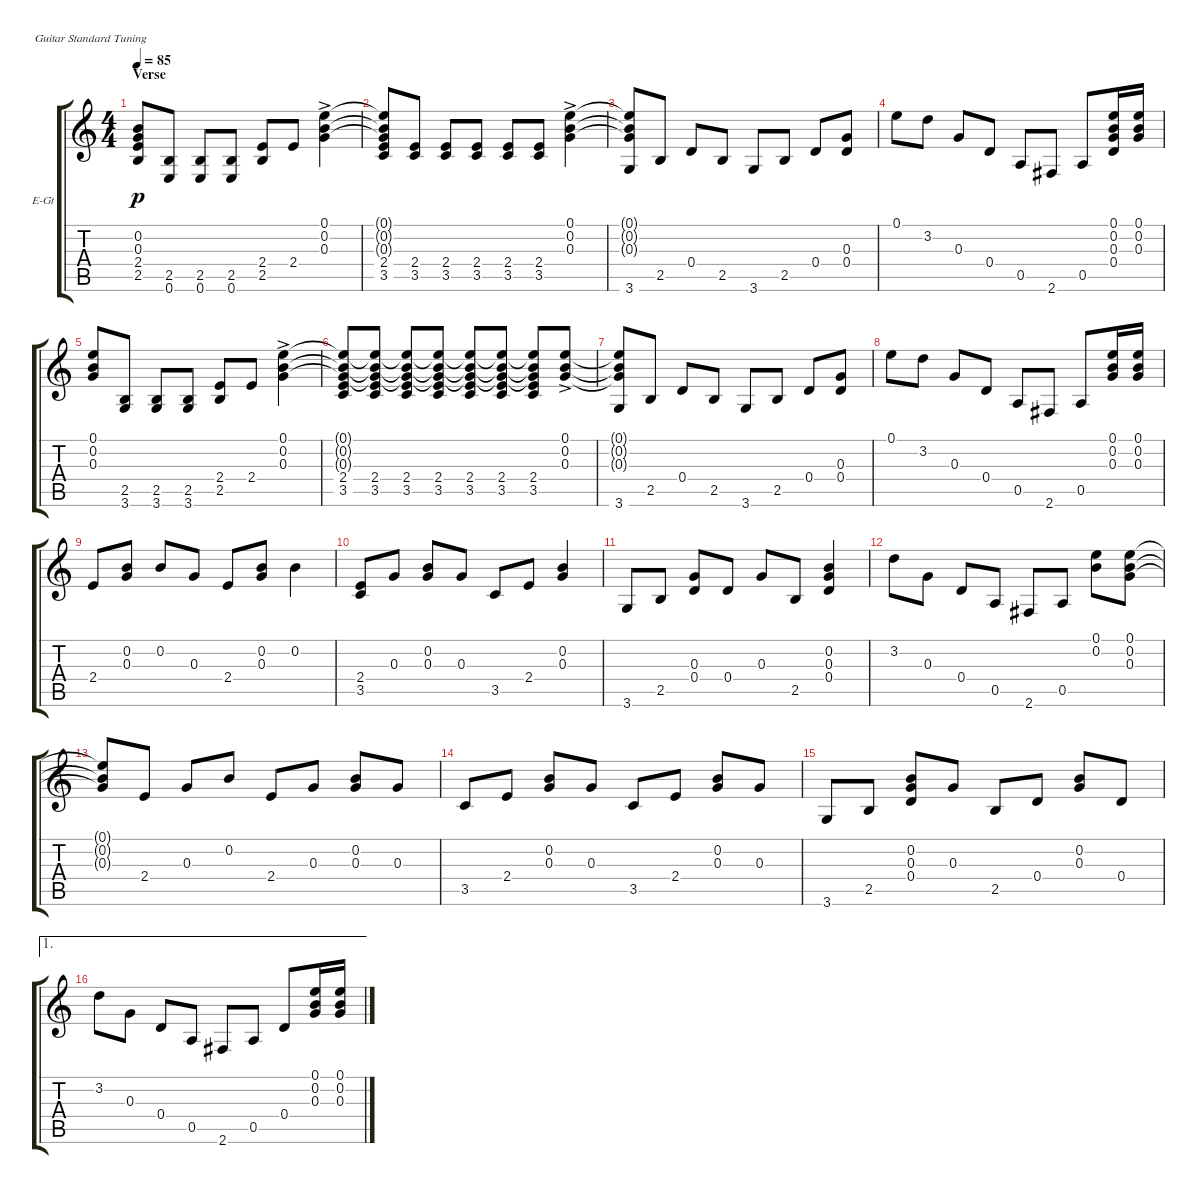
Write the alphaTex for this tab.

\defaultSystemsLayout 4
\bracketExtendMode groupsimilarinstruments
\firstSystemTrackNameOrientation horizontal
\otherSystemsTrackNameOrientation horizontal
\track ("Dolores" "E-Gt") {instrument electricguitarclean}
\staff {score tabs}
\tuning (E4 B3 G3 D3 A2 E2)
\ts (4 4)
\section ("" "Verse")
\tempo 85
\clef g2
\ks c
(2.5 2.4 0.3 0.2).8{dy p} (0.6 2.5).8 (2.5 0.6).8 (0.6 2.5).8 (2.5 2.4).8 2.4.8 (0.3{ac} 0.2{ac} 0.1{ac}).4 |
(3.5 2.4 0.3{t} 0.2{t} 0.1{t}).8 (3.5 2.4).8 (3.5 2.4).8 (3.5 2.4).8 (3.5 2.4).8 (3.5 2.4).8 (0.3{ac} 0.2{ac} 0.1{ac}).4 |
(0.3{t} 0.2{t} 0.1{t} 3.6).8 2.5.8 0.4.8 2.5.8 3.6.8 2.5.8 0.4.8 (0.4 0.3).8 |
0.1.8 3.2.8 0.3.8 0.4.8 0.5.8 2.6.8 0.5.8 (0.4 0.3 0.2 0.1).16 (0.3 0.2 0.1).16 |
(0.3 0.2 0.1).8 (3.6 2.5).8 (2.5 3.6).8 (3.6 2.5).8 (2.5 2.4).8 2.4.8 (0.3{ac} 0.2{ac} 0.1{ac}).4 |
(0.1{t} 0.2{t} 0.3{t} 2.4 3.5).8 (0.1{t} 0.2{t} 0.3{t} 2.4 3.5).8 (0.1{t} 0.2{t} 0.3{t} 2.4 3.5).8 (0.1{t} 0.2{t} 0.3{t} 2.4 3.5).8 (0.1{t} 0.2{t} 0.3{t} 2.4 3.5).8 (0.1{t} 0.2{t} 0.3{t} 2.4 3.5).8 (0.1{t} 0.2{t} 0.3{t} 2.4 3.5).8 (0.3{ac} 0.2{ac} 0.1{ac}).8 |
(0.1{t} 0.2{t} 0.3{t} 3.6).8 2.5.8 0.4.8 2.5.8 3.6.8 2.5.8 0.4.8 (0.4 0.3).8 |
0.1.8 3.2.8 0.3.8 0.4.8 0.5.8 2.6.8 0.5.8 (0.3 0.2 0.1).16 (0.1 0.2 0.3).16 |
2.4.8 (0.3 0.2).8 0.2.8 0.3.8 2.4.8 (0.3 0.2).8 0.2.4 |
(3.5 2.4).8 0.3.8 (0.3 0.2).8 0.3.8 3.5.8 2.4.8 (0.3 0.2).4 |
3.6.8 2.5.8 (0.4 0.3).8 0.4.8 0.3.8 2.5.8 (0.4 0.3 0.2).4 |
3.2.8 0.3.8 0.4.8 0.5.8 2.6.8 0.5.8 (0.1 0.2).8 (0.1 0.2 0.3).8 |
(0.3{t} 0.2{t} 0.1{t}).8 2.4.8 0.3.8 0.2.8 2.4.8 0.3.8 (0.3 0.2).8 0.3.8 |
3.5.8 2.4.8 (0.3 0.2).8 0.3.8 3.5.8 2.4.8 (0.3 0.2).8 0.3.8 |
3.6.8 2.5.8 (0.4 0.3 0.2).8 0.3.8 2.5.8 0.4.8 (0.3 0.2).8 0.4.8 |
\ae 1
3.2.8 0.3.8 0.4.8 0.5.8 2.6.8 0.5.8 0.4.8 (0.3 0.2 0.1).16 (0.1 0.2 0.3).16
